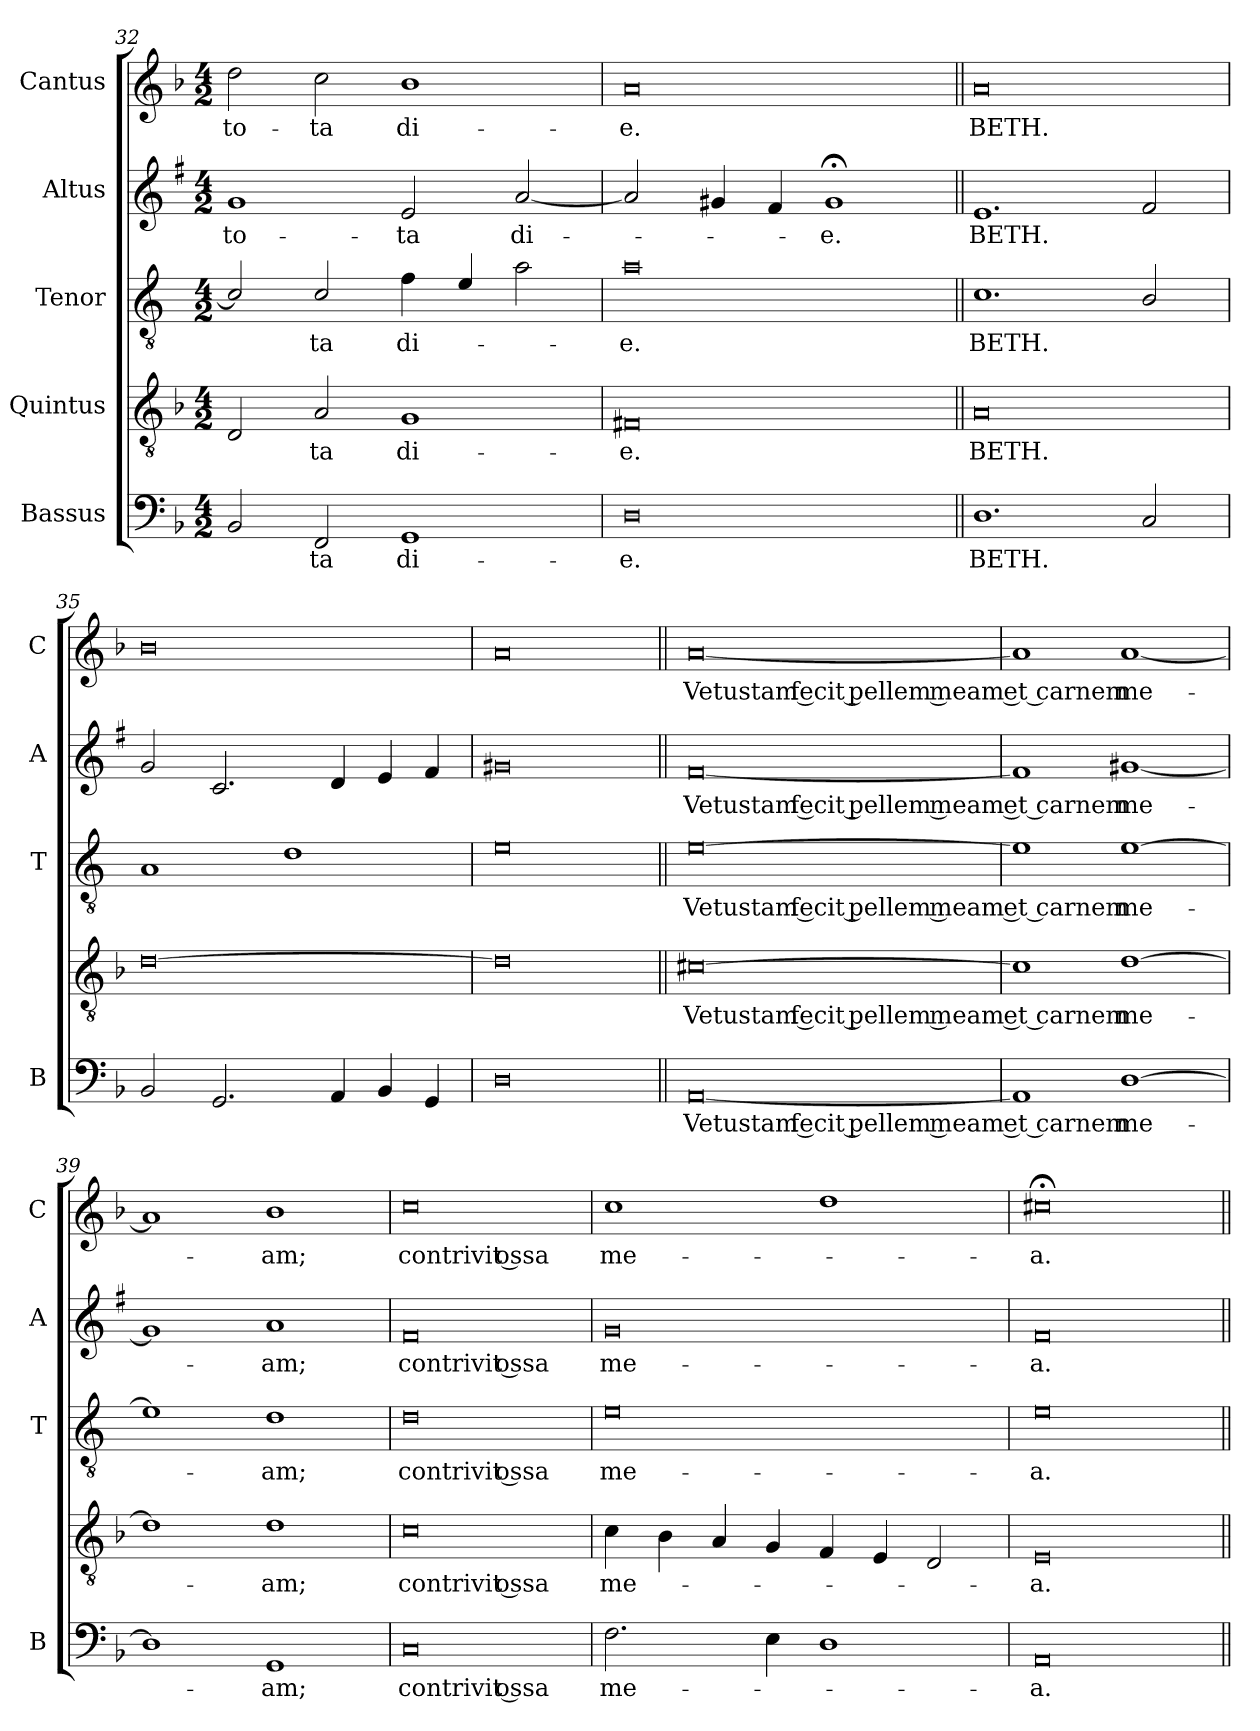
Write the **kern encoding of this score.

**kern	**text	**kern	**text	**kern	**text	**kern	**text	**kern	**text
*part5	*part5	*part4	*part4	*part3	*part3	*part2	*part2	*part1	*part1
*staff5	*staff5	*staff4	*staff4	*staff3	*staff3	*staff2	*staff2	*staff1	*staff1
*I"Bassus	*	*I"Quintus	*	*I"Tenor	*	*I"Altus	*	*I"Cantus	*
*I'B	*	*	*	*I'T	*	*I'A	*	*I'C	*
!!LO:LB:g=z
*clefF4	*	*clefGv2	*	*clefGv2	*	*clefG2	*	*clefG2	*
*	*	*	*	*ITrd4c7	*	*ITrd1c2	*	*	*
*k[b-]	*	*k[b-]	*	*k[b-]	*	*k[b-]	*	*k[b-]	*
*F:	*	*F:	*	*F:	*	*F:	*	*F:	*
*M4/2	*	*M4/2	*	*M4/2	*	*M4/2	*	*M4/2	*
=32	=32	=32	=32	=32	=32	=32	=32	=32	=32
!	!	!	!	!	!	!	!LO:LY:b	!	!LO:LY:b
2BB-/	.	2D/	.	2F/]	.	1f	to-	2dd\	to-
!	!LO:LY:b	!	!LO:LY:b	!	!LO:LY:b	!	!	!	!LO:LY:b
2FF/	-ta	2A/	-ta	2F/	-ta	.	.	2cc\	-ta
!	!LO:LY:b	!	!LO:LY:b	!	!LO:LY:b	!	!LO:LY:b	!	!LO:LY:b
1GG	di-	1G	di-	4B-\	di-	2d/	-ta	1b-	di-
.	.	.	.	4A/	.	.	.	.	.
!	!	!	!	!	!	!	!LO:LY:b	!	!
.	.	.	.	2d\	.	[2g/	di-	.	.
=33	=33	=33	=33	=33	=33	=33	=33	=33	=33
!	!LO:LY:b	!	!LO:LY:b	!	!LO:LY:b	!	!	!	!LO:LY:b
0D	-e.	0F#X	-e.	0d	-e.	2g/]	.	0a	-e.
.	.	.	.	.	.	4f#X/	.	.	.
.	.	.	.	.	.	4e/	.	.	.
!	!	!	!	!	!	!	!LO:LY:b	!	!
.	.	.	.	.	.	1f#;<	-e.	.	.
=34||	=34||	=34||	=34||	=34||	=34||	=34||	=34||	=34||	=34||
!	!LO:LY:b	!	!LO:LY:b	!	!LO:LY:b	!	!LO:LY:b	!	!LO:LY:b
1.D	BETH.	0A	BETH.	1.F	BETH.	1.d	BETH.	0a	BETH.
2C/	.	.	.	2E/	.	2e/	.	.	.
=35	=35	=35	=35	=35	=35	=35	=35	=35	=35
2BB-/	.	[0d	.	1D	.	2f/	.	0b-	.
2.GG/	.	.	.	.	.	2.B-/	.	.	.
.	.	.	.	1G	.	.	.	.	.
4AA/	.	.	.	.	.	4c/	.	.	.
4BB-/	.	.	.	.	.	4d/	.	.	.
4GG/	.	.	.	.	.	4e/	.	.	.
=36	=36	=36	=36	=36	=36	=36	=36	=36	=36
0D	.	0d]	.	0A	.	0f#X	.	0a	.
!!LO:LB:g=z
=37||	=37||	=37||	=37||	=37||	=37||	=37||	=37||	=37||	=37||
!	!LO:LY:b	!	!LO:LY:b	!	!LO:LY:b	!	!LO:LY:b	!	!LO:LY:b
[0AA	Vetustam fecit pellem meam et carnem	[0c#X	Vetustam fecit pellem meam et carnem	[0A	Vetustam fecit pellem meam et carnem	[0e	Vetustam fecit pellem meam et carnem	[0a	Vetustam fecit pellem meam et carnem
=38	=38	=38	=38	=38	=38	=38	=38	=38	=38
1AA]	.	1c#]	.	1A]	.	1e]	.	1a]	.
!	!LO:LY:b	!	!LO:LY:b	!	!LO:LY:b	!	!LO:LY:b	!	!LO:LY:b
[1D	me-	[1d	me-	[1A	me-	[1f#X	me-	[1a	me-
=39	=39	=39	=39	=39	=39	=39	=39	=39	=39
1D]	.	1d]	.	1A]	.	1f#]	.	1a]	.
!	!LO:LY:b	!	!LO:LY:b	!	!LO:LY:b	!	!LO:LY:b	!	!LO:LY:b
1GG	-am;	1d	-am;	1G	-am;	1g	-am;	1b-	-am;
=40	=40	=40	=40	=40	=40	=40	=40	=40	=40
!	!LO:LY:b	!	!LO:LY:b	!	!LO:LY:b	!	!LO:LY:b	!	!LO:LY:b
0C	contrivit ossa	0c	contrivit ossa	0G	contrivit ossa	0e	contrivit ossa	0cc	contrivit ossa
=41	=41	=41	=41	=41	=41	=41	=41	=41	=41
!	!LO:LY:b	!	!LO:LY:b	!	!LO:LY:b	!	!LO:LY:b	!	!LO:LY:b
2.F\	me-	4c\	me-	0A	me-	0f	me-	1cc	me-
.	.	4B-\	.	.	.	.	.	.	.
.	.	4A/	.	.	.	.	.	.	.
4E\	.	4G/	.	.	.	.	.	.	.
1D	.	4F/	.	.	.	.	.	1dd	.
.	.	4E/	.	.	.	.	.	.	.
.	.	2D/	.	.	.	.	.	.	.
!!LO:PB:g=z
=42	=42	=42	=42	=42	=42	=42	=42	=42	=42
!	!LO:LY:b	!	!LO:LY:b	!	!LO:LY:b	!	!LO:LY:b	!	!LO:LY:b
0AA	-a.	0E	-a.	0A	-a.	0e	-a.	0cc#X;<	-a.
=||	=||	=||	=||	=||	=||	=||	=||	=||	=||
*-	*-	*-	*-	*-	*-	*-	*-	*-	*-
